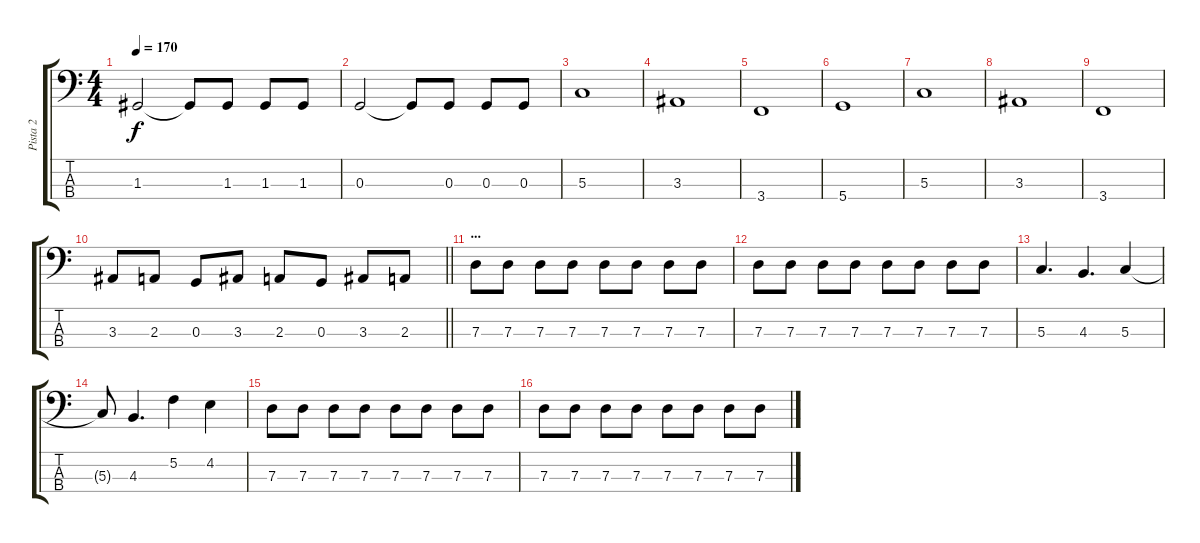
\track ("Pista 2" "Pista 2") {instrument electricbassfinger}
\staff {score tabs}
\tuning (F2 C2 G1 D1) {hide}
\ts (4 4)
\tempo 170
\clef f4
\ks c
1.3.2{dy f} 1.3{t}.8 1.3.8 1.3.8 1.3.8 |
0.3.2 0.3{t}.8 0.3.8 0.3.8 0.3.8 |
5.3.1 |
3.3.1 |
3.4.1 |
5.4.1 |
5.3.1 |
3.3.1 |
3.4.1 |
\barLineRight lightlight
3.3.8 2.3.8 0.3.8 3.3.8 2.3.8 0.3.8 3.3.8 2.3.8 |
\section ("" "...")
7.3.8 7.3.8 7.3.8 7.3.8 7.3.8 7.3.8 7.3.8 7.3.8 |
7.3.8 7.3.8 7.3.8 7.3.8 7.3.8 7.3.8 7.3.8 7.3.8 |
5.3.4{d} 4.3.4{d} 5.3.4 |
5.3{t}.8 4.3.4{d} 5.2.4 4.2.4 |
7.3.8 7.3.8 7.3.8 7.3.8 7.3.8 7.3.8 7.3.8 7.3.8 |
7.3.8 7.3.8 7.3.8 7.3.8 7.3.8 7.3.8 7.3.8 7.3.8
